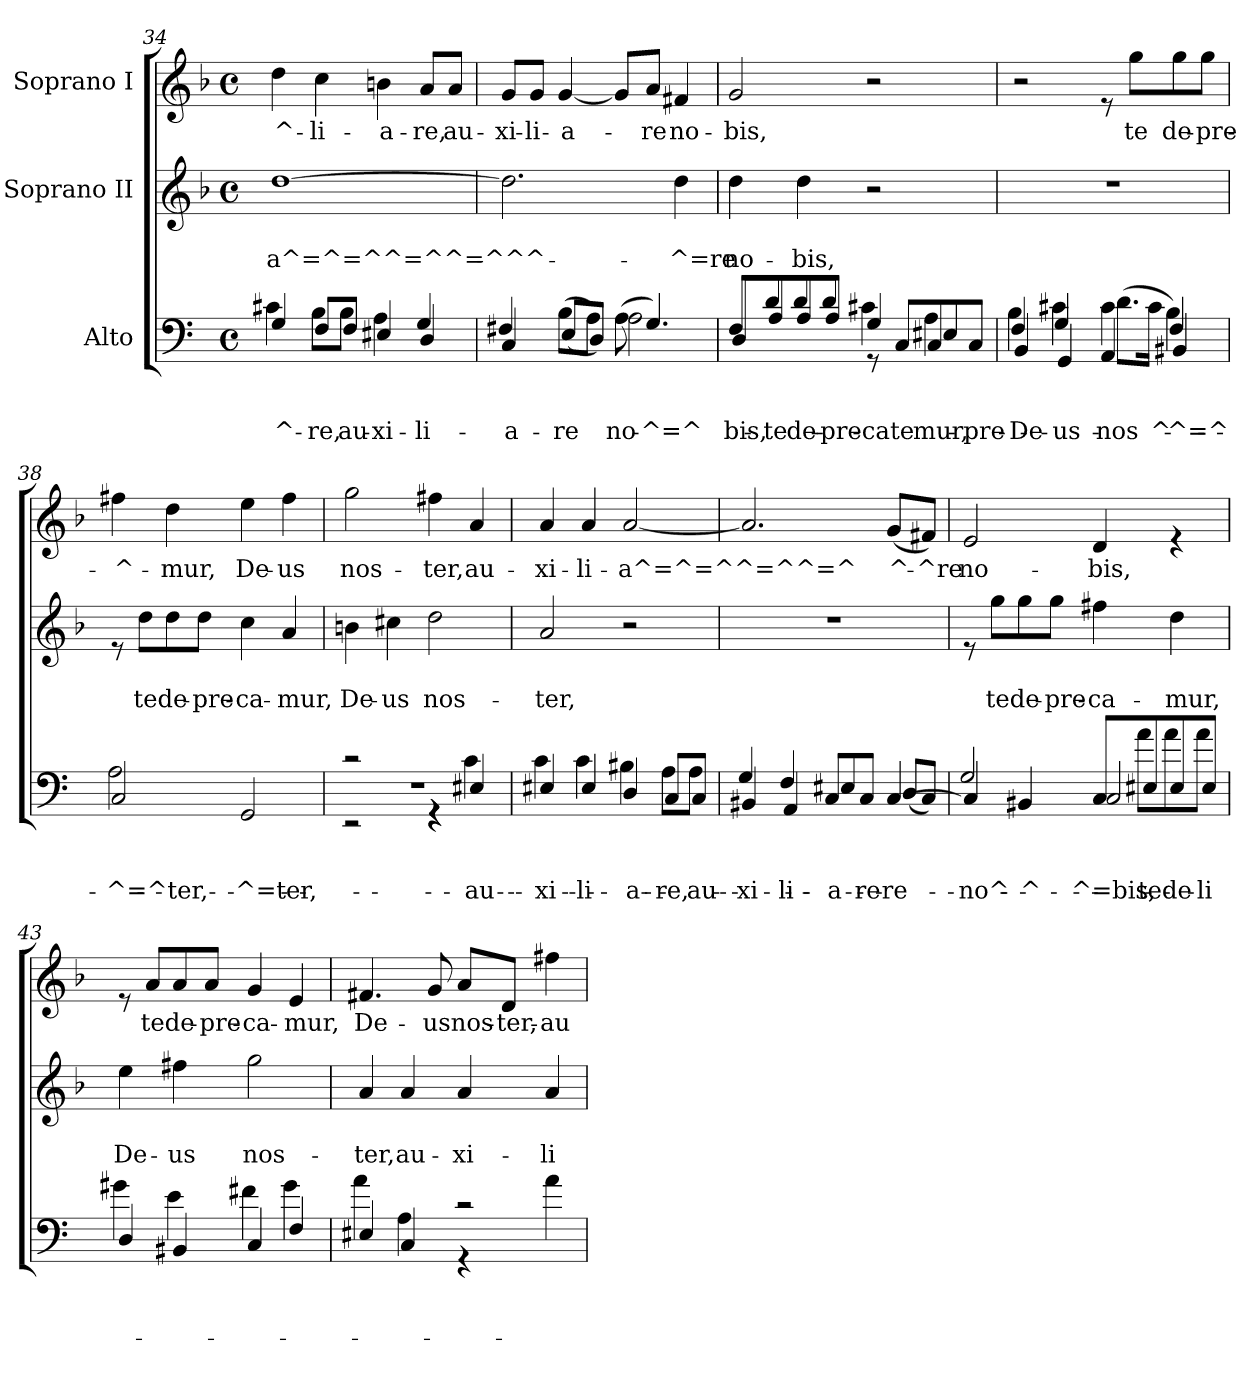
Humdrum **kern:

**kern	**text	**text	**text	**kern	**text	**text	**kern	**text
*part3	*part3	*part3	*part3	*part2	*part2	*part2	*part1	*part1
*staff3	*staff3	*staff3	*staff3	*staff2	*staff2	*staff2	*staff1	*staff1
*I"Alto	*	*	*	*I"Soprano II	*	*	*I"Soprano I	*
!!LO:LB:g=z
*clefF4	*	*	*	*clefG2	*	*	*clefG2	*
*ITrd4c7	*	*	*	*	*	*	*	*
*k[b-]	*	*	*	*k[b-]	*	*	*k[b-]	*
*F:	*	*	*	*F:	*	*	*F:	*
*M4/4	*	*	*	*M4/4	*	*	*M4/4	*
*met(c)	*	*	*	*met(c)	*	*	*met(c)	*
=34	=34	=34	=34	=34	=34	=34	=34	=34
!	!	!	!LO:LY:b	!	!	!	!	!
*^	*	*	*	*	*	*	*	*
!	!	!	!	!LO:LY:b	!	!	!LO:LY:b	!	!LO:LY:b
4C/	4F#X\	.	.	-^-	[>1dd	.	-a^=^=^^=^^=^^^-	4dd\	-^-
!	!	!	!	!LO:LY:b	!	!	!	!	!
!	!	!	!	!LO:LY:b	!	!	!	!	!LO:LY:b
8BB-/L	8E\L	.	.	-re,	.	.	.	4cc\	-li-
!	!	!	!	!LO:LY:b	!	!	!	!	!
!	!	!	!	!LO:LY:b	!	!	!	!	!
8BB-/J	8E\J	.	.	au-	.	.	.	.	.
!	!	!	!	!LO:LY:b	!	!	!	!	!
!	!	!	!	!LO:LY:b	!	!	!	!	!LO:LY:b
4AA#X/	4D\	.	.	-xi-	.	.	.	4bn\	-a-
!	!	!	!	!LO:LY:b	!	!	!	!	!
!	!	!	!	!LO:LY:b	!	!	!	!	!LO:LY:b
4GG/	4C/	.	.	-li-	.	.	.	8a/L	-re,
!	!	!	!	!	!	!	!	!	!LO:LY:b
.	.	.	.	.	.	.	.	8a/J	au-
=35	=35	=35	=35	=35	=35	=35	=35	=35	=35
!	!	!	!	!LO:LY:b	!	!	!	!	!
!	!	!	!	!LO:LY:b	!	!	!	!	!LO:LY:b
4FF/	4BBn/	.	.	-a-	2.dd\]	.	.	8g/L	-xi-
!	!	!	!	!	!	!	!	!	!LO:LY:b
.	.	.	.	.	.	.	.	8g/J	-li-
!	!	!	!	!LO:LY:b	!	!	!	!	!
!	!	!	!	!LO:LY:b	!	!	!	!	!LO:LY:b
(>8E\L	(<8AA/L	.	.	-re	.	.	.	[<4g/	-a-
8D\J)	8GG/J)	.	.	.	.	.	.	.	.
!	!	!	!	!LO:LY:b	!	!	!	!	!
!	!	!	!	!LO:LY:b	!	!	!	!	!
(>8D\	2D\	.	.	no-	.	.	.	8g/L]	.
!	!	!	!	!LO:LY:b	!	!	!	!	!LO:LY:b
4.C/)	.	.	.	^=^-	.	.	.	8a/J	-re
!	!	!	!	!	!	!	!LO:LY:b	!	!LO:LY:b
.	.	.	.	.	4dd\	.	-^=re	4f#X/	no-
=36	=36	=36	=36	=36	=36	=36	=36	=36	=36
!	!	!	!	!LO:LY:b	!	!	!	!	!
*	*^	*	*	*	*	*	*	*	*
!	!	!	!	!	!LO:LY:b	!	!	!LO:LY:b	!	!LO:LY:b
2ryy	8BB-/L	8GG/L	.	.	bis,	4dd\	.	no-	2g/	-bis,
!	!	!	!	!	!LO:LY:b	!	!	!	!	!
!	!	!	!	!	!LO:LY:b	!	!	!	!	!
.	8D/	8G/	.	.	te	.	.	.	.	.
!	!	!	!	!	!LO:LY:b	!	!	!	!	!
!	!	!	!	!	!LO:LY:b	!	!	!LO:LY:b	!	!
.	8D/	8G/	.	.	de-	4dd\	.	-bis,	.	.
!	!	!	!	!	!LO:LY:b	!	!	!	!	!
!	!	!	!	!	!LO:LY:b	!	!	!	!	!
.	8D/J	8G/J	.	.	-pre-	.	.	.	.	.
!	!	!	!	!	!LO:LY:b	!	!	!	!	!
!	!	!	!	!	!LO:LY:b	!	!	!	!	!
8rGG	4C/	4F#X\	.	.	-ca-	2r	.	.	2r	.
!	!	!	!	!	!LO:LY:b	!	!	!	!	!
8FF/L	.	.	.	.	-te	.	.	.	.	.
!	!	!	!	!	!LO:LY:b	!	!	!	!	!
!	!	!	!	!	!LO:LY:b	!	!	!	!	!
!	!	!	!	!	!LO:LY:b	!	!	!	!	!
8FF/	4AA#X/	4D\	.	.	-mur,	.	.	.	.	.
!	!	!	!	!	!LO:LY:b	!	!	!	!	!
8FF/J	.	.	.	.	-pre-	.	.	.	.	.
=37	=37	=37	=37	=37	=37	=37	=37	=37	=37	=37
!	!	!	!	!	!LO:LY:b	!	!	!	!	!
!	!	!	!	!	!LO:LY:b	!	!	!	!	!
!	!	!	!	!	!LO:LY:b	!	!	!	!	!
4EE/	4BB-/	4E\	.	.	De-	1r	.	.	2r	.
!	!	!	!	!	!LO:LY:b	!	!	!	!	!
!	!	!	!	!	!LO:LY:b	!	!	!	!	!
!	!	!	!	!	!LO:LY:b	!	!	!	!	!
4CC/	4C/	4F#X\	.	.	-us	.	.	.	.	.
!	!	!	!	!	!LO:LY:b	!	!	!	!	!
!	!	!	!	!	!LO:LY:b	!	!	!	!	!
!	!	!	!	!	!LO:LY:b	!	!	!	!	!
4DD/	4F#\	(>8.G\L	.	.	nos	.	.	.	8re	.
!	!	!	!	!	!	!	!	!	!	!LO:LY:b
.	.	.	.	.	.	.	.	.	8gg\L	te
!	!	!	!	!	!LO:LY:b	!	!	!	!	!
.	.	16F#\Jk	.	.	^-	.	.	.	.	.
!	!	!	!	!	!LO:LY:b	!	!	!	!	!
!	!	!	!	!	!LO:LY:b	!	!	!	!	!
!	!	!	!	!	!LO:LY:b	!	!	!	!	!LO:LY:b
4EE#X/	4BB-/	4E\)	.	.	-^=^-	.	.	.	8gg\	de-
!	!	!	!	!	!	!	!	!	!	!LO:LY:b
.	.	.	.	.	.	.	.	.	8gg\J	-pre-
*v	*v	*v	*	*	*	*	*	*	*	*
!!LO:LB:g=z
=38	=38	=38	=38	=38	=38	=38	=38	=38
!	!	!	!LO:LY:b	!	!	!	!	!
*^	*	*	*	*	*	*	*	*
!	!	!	!	!LO:LY:b	!	!	!	!	!LO:LY:b
2FF/	2D\	.	.	^=^ter,	8re	.	.	4ff#X\	-^-
!	!	!	!	!	!	!	!LO:LY:b	!	!
.	.	.	.	.	8dd\L	.	te	.	.
!	!	!	!	!	!	!	!LO:LY:b	!	!LO:LY:b
.	.	.	.	.	8dd\	.	de-	4dd\	-mur,
!	!	!	!	!	!	!	!LO:LY:b	!	!
.	.	.	.	.	8dd\J	.	-pre-	.	.
!	!	!	!	!LO:LY:b	!	!	!LO:LY:b	!	!LO:LY:b
2CC/	2ryy	.	.	-^=ter,	4cc\	.	-ca-	4ee\	De-
!	!	!	!	!	!	!	!LO:LY:b	!	!LO:LY:b
.	.	.	.	.	4a/	.	-mur,	4ff#\	-us
=39	=39	=39	=39	=39	=39	=39	=39	=39	=39
*	*^	*	*	*	*	*	*	*	*
!	!	!	!	!	!	!	!	!LO:LY:b	!	!LO:LY:b
2rc	2rEE	1r	.	.	.	4bn\	.	De-	2gg\	nos-
!	!	!	!	!	!	!	!	!LO:LY:b	!	!
.	.	.	.	.	.	4cc#X\	.	-us	.	.
!	!	!	!	!	!	!	!	!LO:LY:b	!	!LO:LY:b
4rGG	4rGG	.	.	.	.	2dd\	.	nos-	4ff#X\	-ter,
!	!	!	!	!	!LO:LY:b	!	!	!	!	!
!	!	!	!	!	!LO:LY:b	!	!	!	!	!LO:LY:b
4AA#X/	4F\	.	.	.	-au-	.	.	.	4a/	au-
*	*v	*v	*	*	*	*	*	*	*	*
=40	=40	=40	=40	=40	=40	=40	=40	=40	=40
!	!	!	!	!LO:LY:b	!	!	!	!	!
!	!	!	!	!LO:LY:b	!	!	!LO:LY:b	!	!LO:LY:b
4AA#X/	4F\	.	.	-xi-	2a/	.	-ter,	4a/	-xi-
!	!	!	!	!LO:LY:b	!	!	!	!	!
!	!	!	!	!LO:LY:b	!	!	!	!	!LO:LY:b
4AA#/	4F\	.	.	-li-	.	.	.	4a/	-li-
!	!	!	!	!LO:LY:b	!	!	!	!	!
!	!	!	!	!LO:LY:b	!	!	!	!	!LO:LY:b
4GG/	4E#X\	.	.	-a-	2r	.	.	[<2a/	-a^=^=^^=^^=^
!	!	!	!	!LO:LY:b	!	!	!	!	!
!	!	!	!	!LO:LY:b	!	!	!	!	!
8FF/L	8D\L	.	.	-re,	.	.	.	.	.
!	!	!	!	!LO:LY:b	!	!	!	!	!
!	!	!	!	!LO:LY:b	!	!	!	!	!
8FF/J	8D\J	.	.	au-	.	.	.	.	.
=41	=41	=41	=41	=41	=41	=41	=41	=41	=41
!	!	!	!	!LO:LY:b	!	!	!	!	!
!	!	!	!	!LO:LY:b	!	!	!	!	!
4EE#X/	4C/	.	.	-xi-	1r	.	.	2.a/]	.
!	!	!	!	!LO:LY:b	!	!	!	!	!
!	!	!	!	!LO:LY:b	!	!	!	!	!
4DD/	4BB-/	.	.	-li-	.	.	.	.	.
!	!	!	!	!LO:LY:b	!	!	!	!	!
!	!	!	!	!LO:LY:b	!	!	!	!	!
8FF/L	4AA#X/	.	.	-a-	.	.	.	.	.
!	!	!	!	!LO:LY:b	!	!	!	!	!
8FF/J	.	.	.	-re	.	.	.	.	.
!	!	!	!	!LO:LY:b	!	!	!	!	!
!	!	!	!	!LO:LY:b	!	!	!	!	!LO:LY:b
[<4FF/	(<8GG/L	.	.	-re	.	.	.	(<8g/L	^-
!	!	!	!	!	!	!	!	!	!LO:LY:b
.	8FF/J)	.	.	.	.	.	.	8f#X/J)	-^re
!!LO:LB:g=z
=42	=42	=42	=42	=42	=42	=42	=42	=42	=42
!	!	!	!	!LO:LY:b	!	!	!	!	!LO:LY:b
*	*^	*	*	*	*	*	*	*	*
4FF/]	2C/	2ryy	.	.	no^-	8re	.	.	2e/	no-
!	!	!	!	!	!	!	!	!LO:LY:b	!	!
.	.	.	.	.	.	8gg\L	.	te	.	.
!	!	!	!	!	!LO:LY:b	!	!	!LO:LY:b	!	!
4EE#X/	.	.	.	.	^-	8gg\	.	de-	.	.
!	!	!	!	!	!	!	!	!LO:LY:b	!	!
.	.	.	.	.	.	8gg\J	.	-pre-	.	.
!	!	!	!	!	!LO:LY:b	!	!	!	!	!
!	!	!	!	!	!LO:LY:b	!	!	!LO:LY:b	!	!LO:LY:b
8FF/L	2FF/	8ryy	.	.	-^=bis,	4ff#X\	.	-ca-	4d/	-bis,
!	!	!	!	!	!LO:LY:b	!	!	!	!	!
!	!	!	!	!	!LO:LY:b	!	!	!	!	!
8AA#X/	.	8d\L	.	.	te	.	.	.	.	.
!	!	!	!	!	!LO:LY:b	!	!	!	!	!
!	!	!	!	!	!LO:LY:b	!	!	!LO:LY:b	!	!
8AA#/	.	8d\	.	.	de-	4dd\	.	-mur,	4re	.
!	!	!	!	!	!LO:LY:b	!	!	!	!	!
8AA#/J	.	8d\J	.	.	-li	.	.	.	.	.
=43	=43	=43	=43	=43	=43	=43	=43	=43	=43	=43
!	!	!	!	!	!	!	!	!LO:LY:b	!	!
*	*v	*v	*	*	*	*	*	*	*	*
4GG/	4c#X\	.	.	.	4ee\	.	De-	8re	.
!	!	!	!	!	!	!	!	!	!LO:LY:b
.	.	.	.	.	.	.	.	8a/L	te
!	!	!	!	!	!	!	!LO:LY:b	!	!LO:LY:b
4EE#X/	4A\	.	.	.	4ff#X\	.	-us	8a/	de-
!	!	!	!	!	!	!	!	!	!LO:LY:b
.	.	.	.	.	.	.	.	8a/J	-pre-
!	!	!	!	!	!	!	!LO:LY:b	!	!LO:LY:b
4FF/	4Bn\	.	.	.	2gg\	.	nos-	4g/	-ca-
!	!	!	!	!	!	!	!	!	!LO:LY:b
4BB-/	4c#\	.	.	.	.	.	.	4e/	-mur,
=44	=44	=44	=44	=44	=44	=44	=44	=44	=44
!	!	!	!	!	!	!	!LO:LY:b	!	!LO:LY:b
4AA#X/	4d\	.	.	.	4a/	.	-ter,	4.f#X/	De-
!	!	!	!	!	!	!	!LO:LY:b	!	!
4FF/	4D\	.	.	.	4a/	.	au-	.	.
!	!	!	!	!	!	!	!	!	!LO:LY:b
.	.	.	.	.	.	.	.	8g/	-us
!	!	!	!	!	!	!	!LO:LY:b	!	!LO:LY:b
2rc	4rGG	.	.	.	4a/	.	-xi-	8a/L	nos-
!	!	!	!	!	!	!	!	!	!LO:LY:b
.	.	.	.	.	.	.	.	8d/J	-ter,-
!	!	!	!	!	!	!	!LO:LY:b	!	!LO:LY:b
.	4d\	.	.	.	4a/	.	-li-	4ff#X\	-au
*v	*v	*	*	*	*	*	*	*	*
=	=	=	=	=	=	=	=	=
*-	*-	*-	*-	*-	*-	*-	*-	*-
